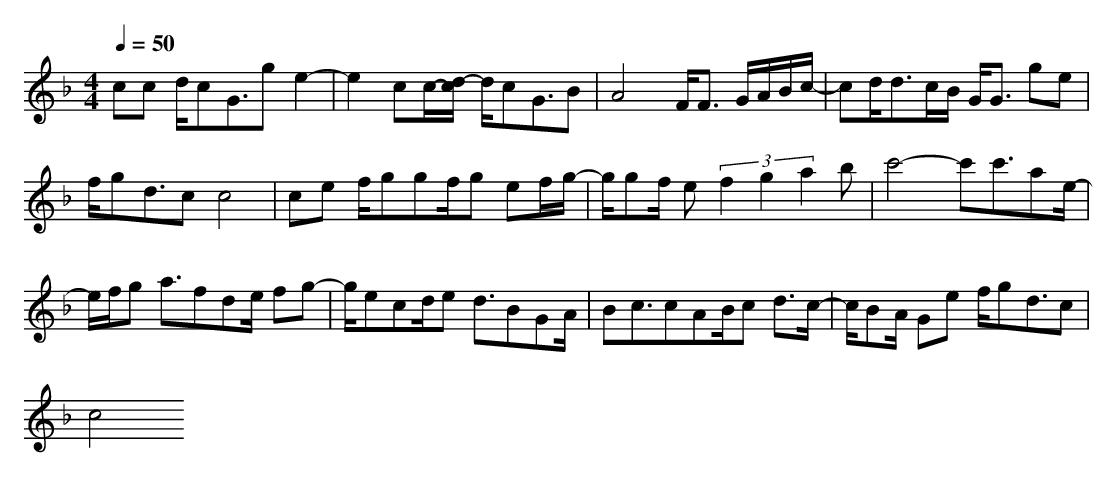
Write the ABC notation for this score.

X:1
T:
M: 4/4
L: 1/8
Q:1/4=50
K:F % 1 flats
cc d/2cG3/2g e2-|e2 cc/2-[d/2-c/2] d/2cG3/2B|A4 F<F G/2A/2B/2c/2-|cd<dc/2B/2 G/2G3/2 ge|
f/2gd3/2c c4|ce f/2ggf/2g ef/2g/2-|g/2gf/2 e(3f2g2a2b|c'4- c'c'3/2ae/2-|
e/2f/2g a3/2fde/2 fg-|g/2ecd/2e d3/2BGA/2|Bc3/2cAB/2c d3/2c/2-|c/2BA/2 Ge f/2gd3/2c|
c4
